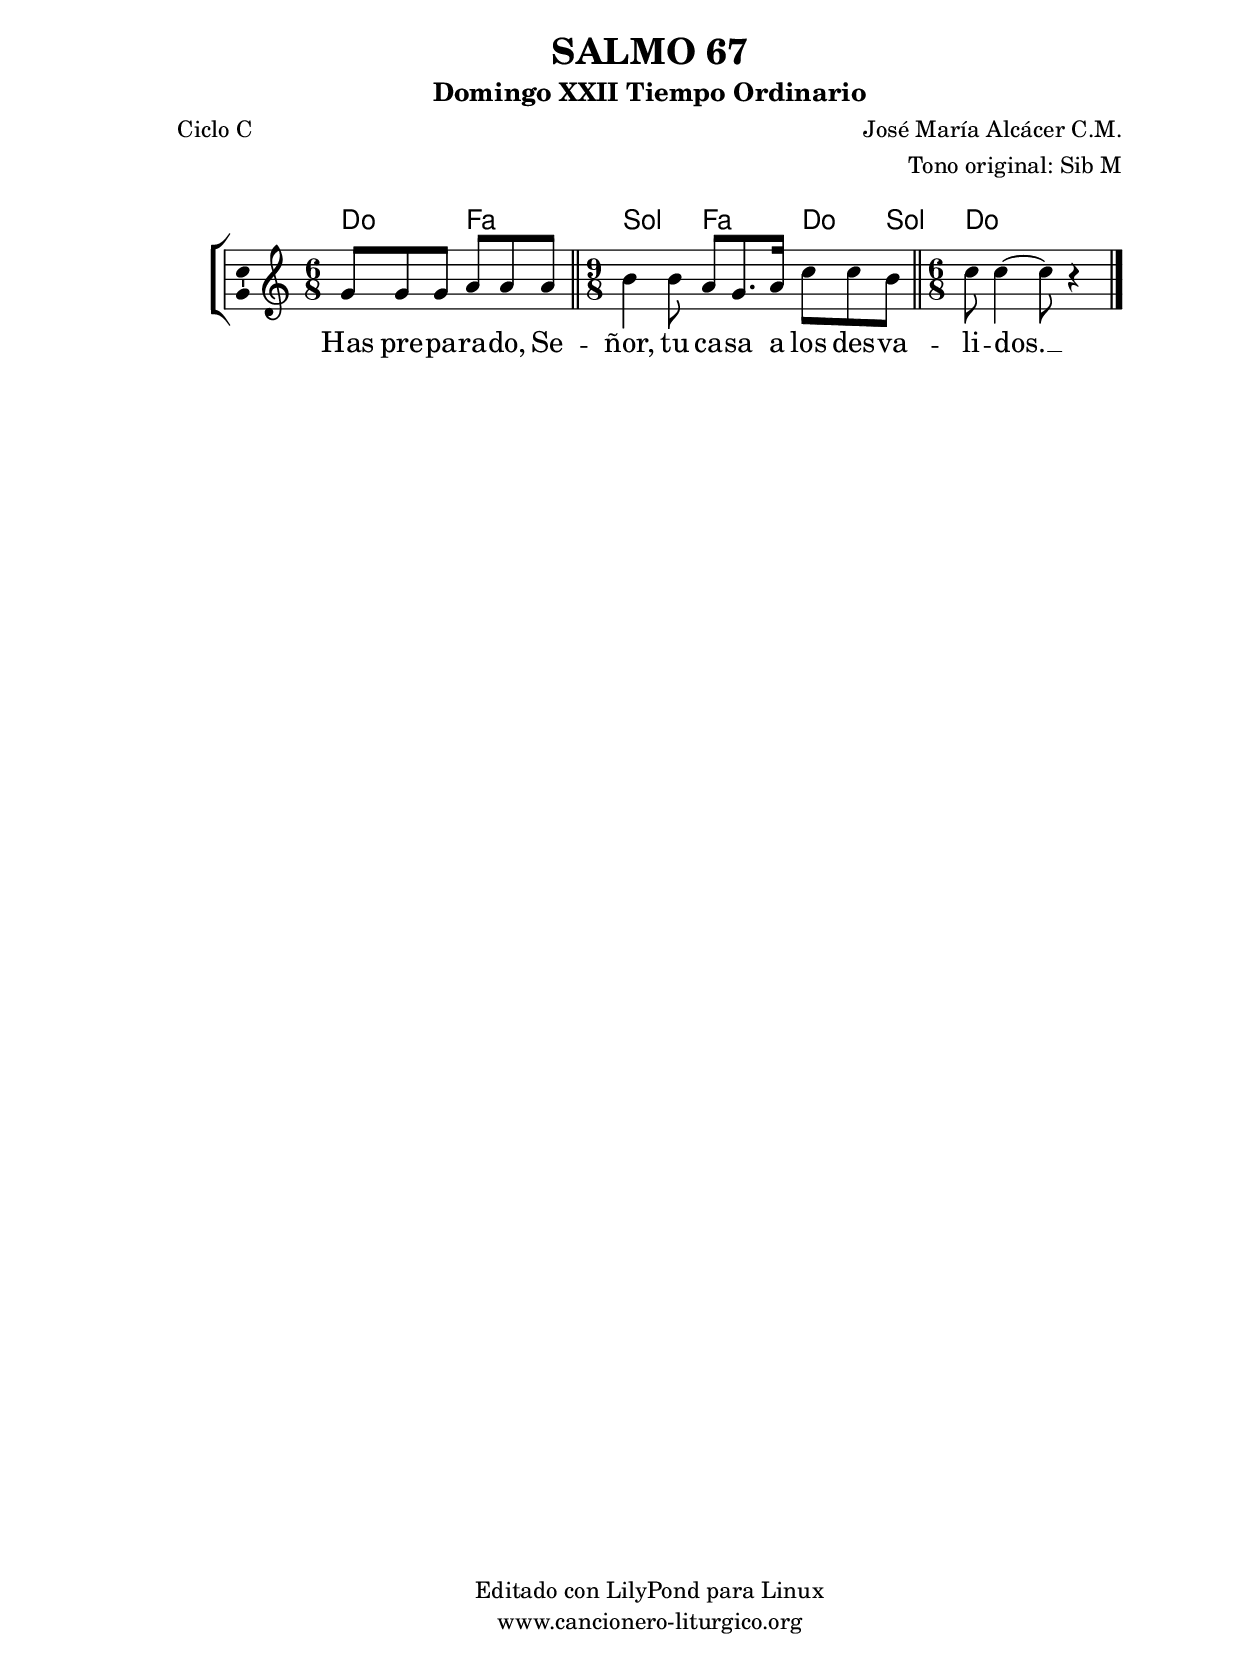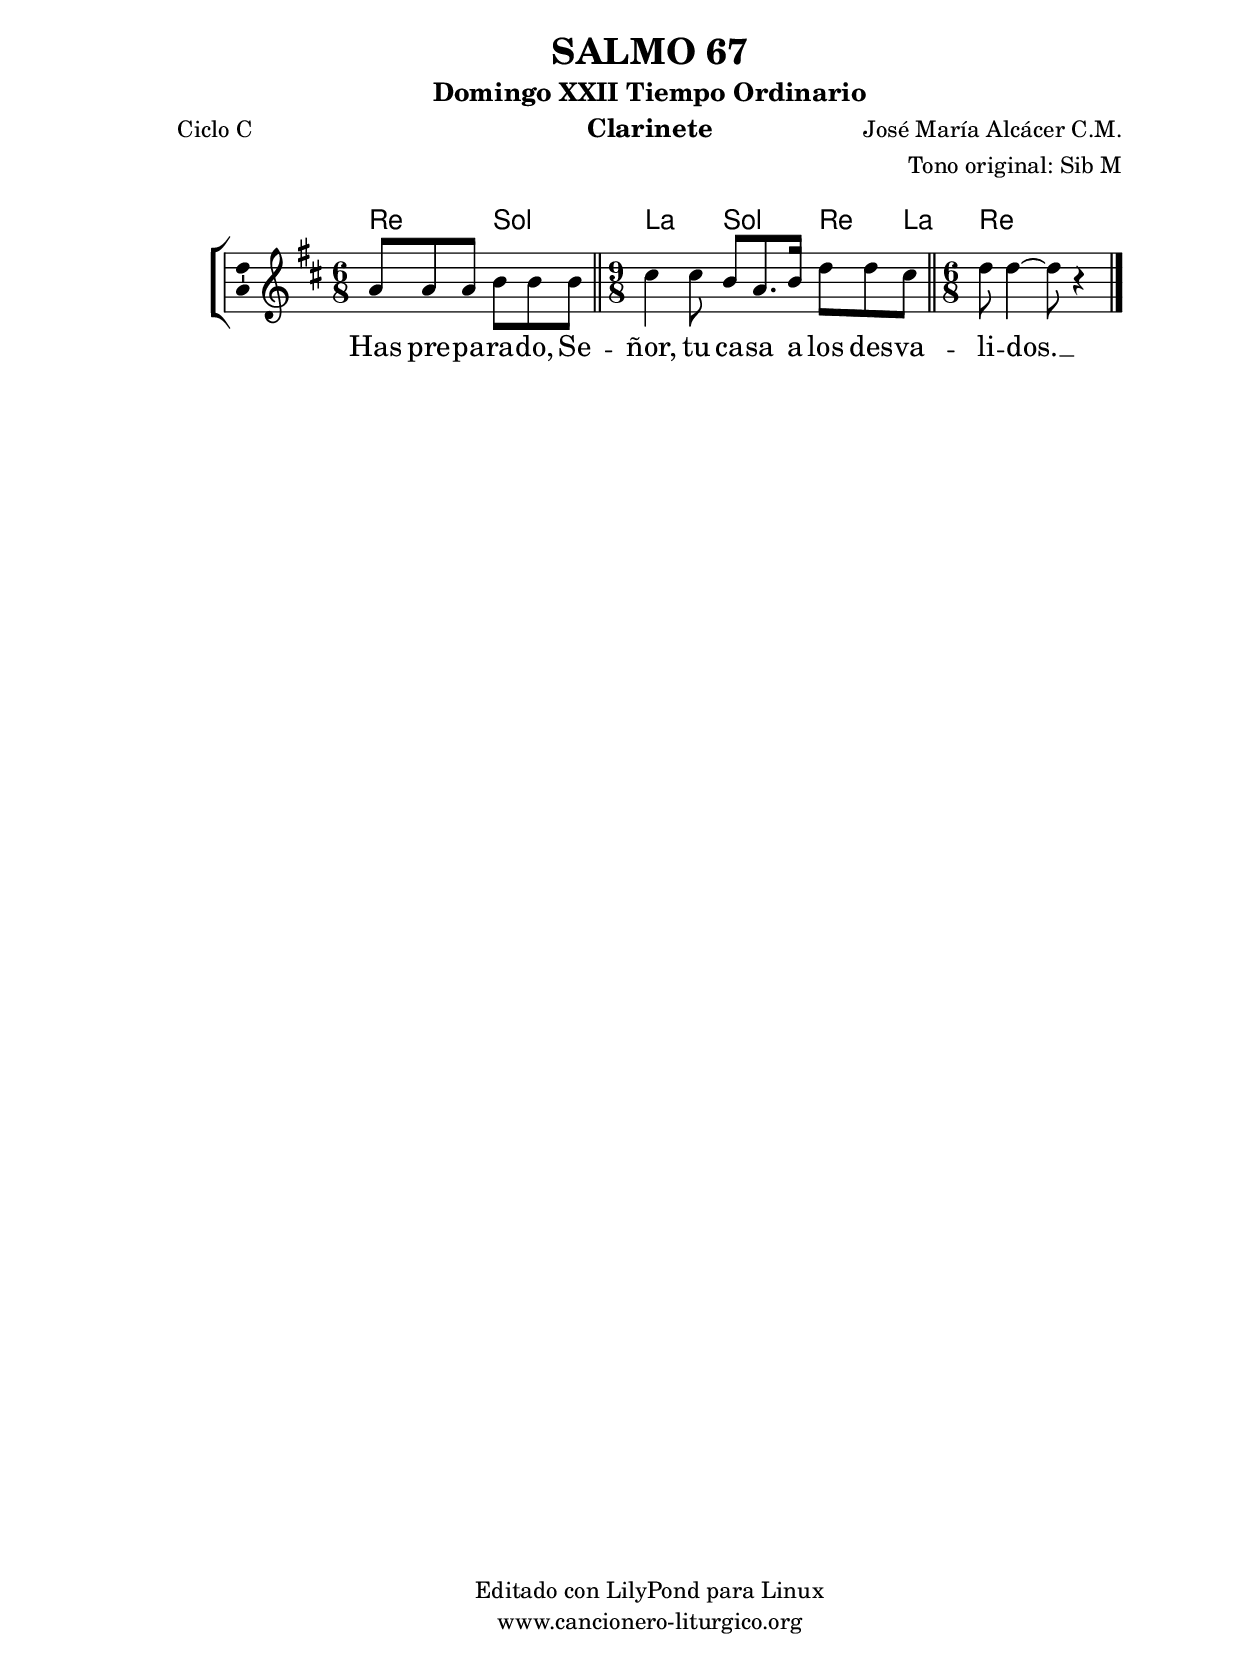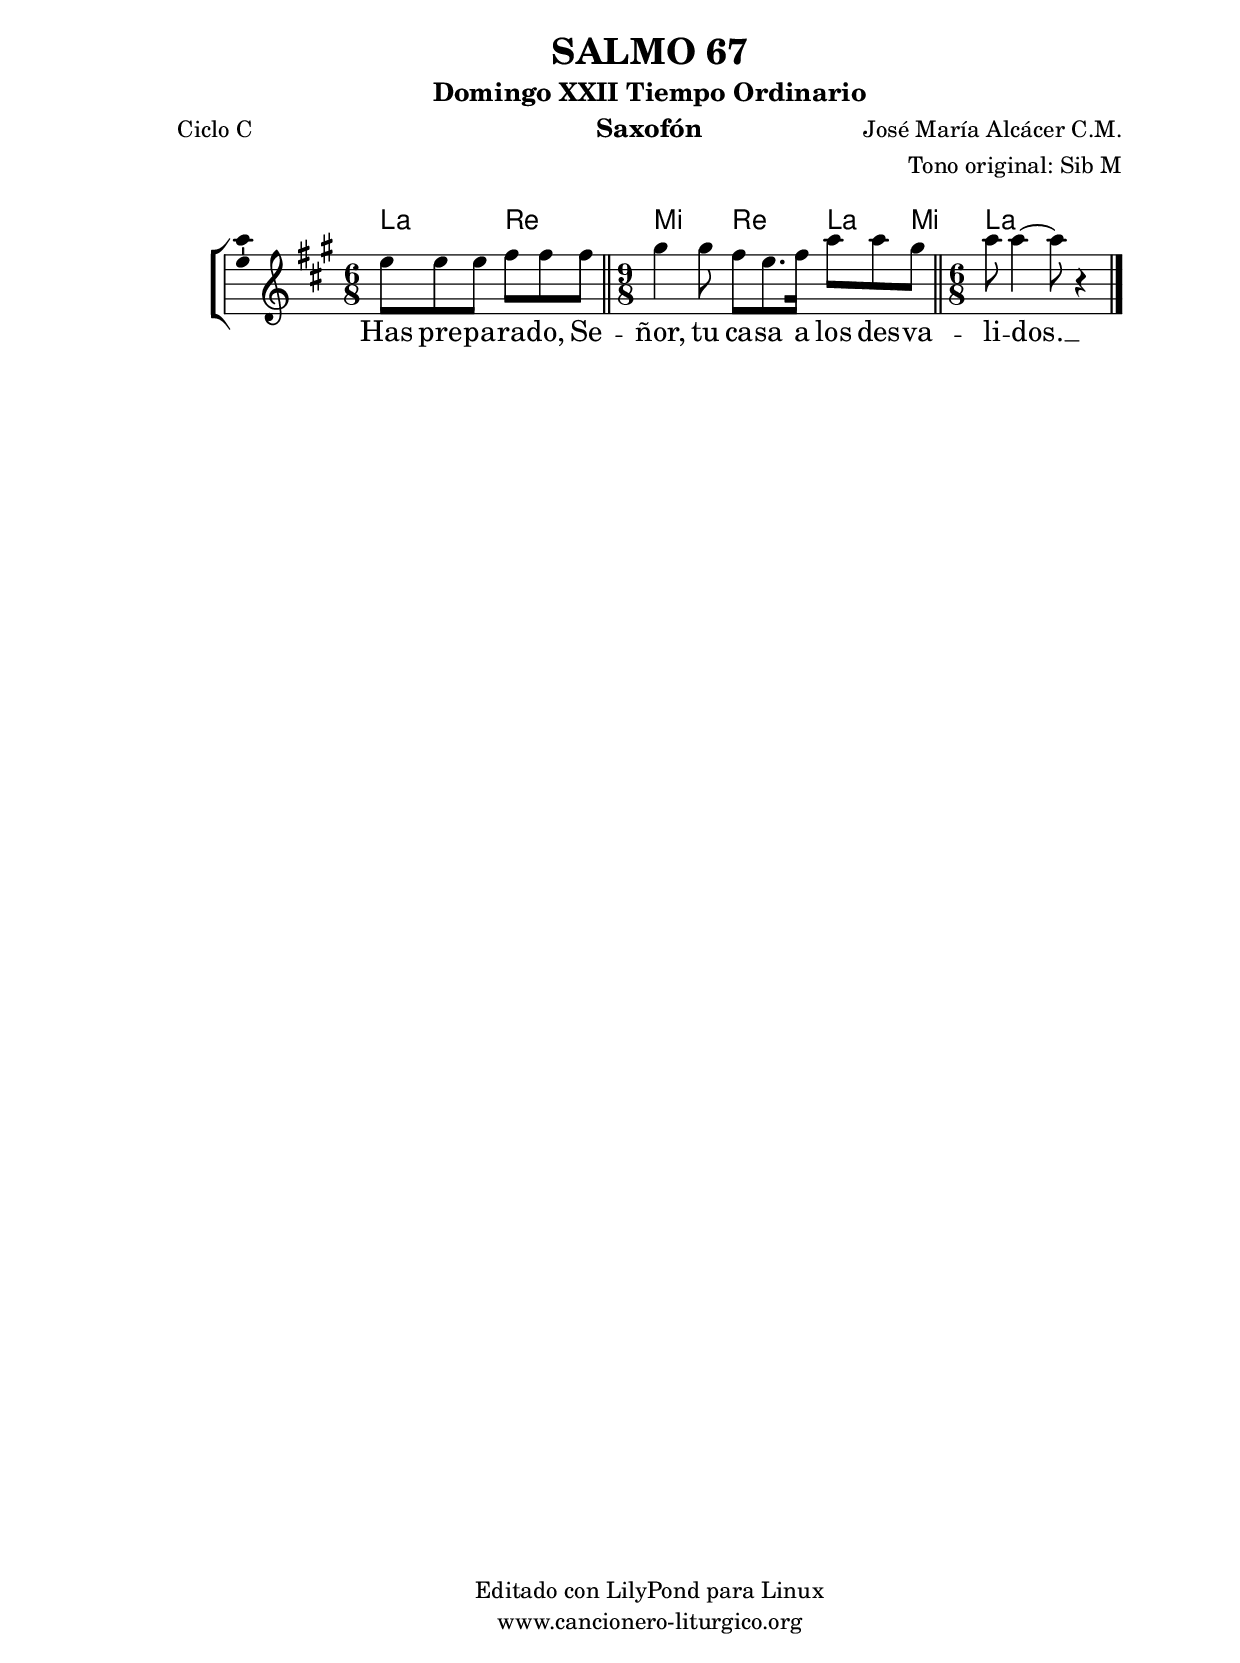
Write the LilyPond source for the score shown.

%
%para convertir .midi en .wav:
%timidity filename.midi -Ow -o finename.wav
%
%
%Para convertir de .wav a .mp3:
%lame -h -m j filename.wav
%
%
%para escuchar el midi:
%timidity nombrefichero.midi
%


%versión de lilypond para la que se ha escrito esta partitura:
\version "2.16.0"

	%Tamaño papel
	#(set-default-paper-size "a4")
	%Tamaño partitura
	#(set-global-staff-size 20)
	%No responde al pulsar sobre una nota
	#(ly:set-option 'point-and-click #f)

%parámetros del encabezamiento:
\header {
	title = "SALMO 67"
	subtitle = "Domingo XXII Tiempo Ordinario"
	composer = "José María Alcácer C.M."
	poet = "Ciclo C"
	meter = ""
	arranger = "Tono original: Sib M"
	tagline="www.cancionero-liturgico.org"
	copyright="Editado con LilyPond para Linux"
	tiempo = "Ordinario"
	usos = "Salmo"
	letra = "Has preparado, Señor, tu casa a los desvalidos."
	}

%parámetros asociados al papel:
\paper  {
	oddHeaderMarkup = \markup {\fill-line { \on-the-fly #not-first-page \fromproperty #'header:title \on-the-fly #not-first-page \fromproperty #'header:composer }}
	evenHeaderMarkup = \markup {\fill-line { \fromproperty #'header:composer \fromproperty #'header:title }}
	#(set-paper-size "a4")
	print-page-number = ##f
	first-page-number = 1
	print-first-page-number = ##f
%	head-separation = 3.0 \cm
	top-margin = 2.0 \cm
	bottom-margin = 0.5\cm
%%%	bottom-margin = -1.0\cm
	left-margin = 3.0 \cm
	line-width = 16.0 \cm 
	indent = 8\mm
	interscoreline = 2.\mm
	between-system-space = 15\mm
%	para que las partituras no llenen la hoja:
	ragged-bottom = ##t
%	idem para la última hoja:
	ragged-last-bottom = ##f
%	para que las partituras llenen el ancho del papel:
	ragged-last = ##f
	after-title-space = 2.5 \cm
%page-count=1
%system-count=8

	%Flexible Vertical Spacing
%	markup-markup-spacing =
%	#'((basic-distance . 15) (minimum-distance . 15) (padding . 3))
	markup-system-spacing =
	#'((basic-distance . 15) (minimum-distance . 15) (padding . 3))
	system-system-spacing =
	#'((basic-distance . 15) (minimum-distance . 15) (padding . 3))
	score-system-spacing =
	#'((basic-distance . 15) (minimum-distance . 15) (padding . 5))
%	top-system-spacing = % header
%	#'((basic-distance . 8) (minimum-distance . 0) (padding . 3))
%	top-markup-spacing =
%	#'((basic-distance . 20) (minimum-distance . 20) (padding . 3))
	last-bottom-spacing = % footer
	#'((basic-distance . 5) (minimum-distance . 5) (padding . 3))
%	score-markup-spacing =
%	#'((basic-distance . 16) (minimum-distance . 13) (padding . 3))

	}


%parámetros que afectan a toda la partitura:
global =  {
	%clave de sol (G):
	\clef G
	%armadura:
	\transpose bes c'
	\key bes \major
	\tempo 4.=56
	\set Score.tempoHideNote = ##t
	}


acordes = {
	\italianChords
	\chordmode {
	\transpose bes c'
{

bes4. ees f ees bes4 f8 bes4. s

	}
	}
}

melodia = 
	\transpose bes c'
{
	\relative c'{

\time 6/8
f8 f f g g g

\bar "||"
\time 9/8
a4 a8 g f8. g16 bes8 bes a

\bar "||"
\time 6/8
bes8 bes4~bes8 r4

	\bar "|."
	}
	}


texto = \lyricmode {
Has pre -- pa -- ra -- do, Se -- ñor, tu ca -- sa a los des -- va -- li -- dos. __
	}


acordesStaff = \context ChordNames = acordesStaff <<
	\set chordChanges = ##t
	\acordes
	>>


vozStaff = \context Voice = vozStaff
\with {\consists "Ambitus_engraver"}
<<
%	\set Staff.instrumentName = ""
%	\set Staff.shortInstrumentName = ""
%	\set Staff.midiInstrument = #"clarinet"
%	\set Staff.midiInstrument = #"cello"
%	\set Staff.midiInstrument = #"flute"
	\set Staff.midiInstrument = #"electric guitar (jazz)"
%	\set Staff.midiInstrument = #"english horn"
%	\set Staff.midiInstrument = #"violin"
%	\set Staff.midiInstrument = #"glockenspiel"
	\set Staff.midiMinimumVolume = #0.7
	\set Staff.midiMaximumVolume = #0.9
	\global
	\melodia
	>>


textoStaff = \context Lyrics = textoStaff <<
	\lyricsto vozStaff \texto
	>>

\book {
	\score {
		\context ChoirStaff {
			\override StaffGroup.SystemStartBracket #'collapse-height = #1
			\override Score.SystemStartBar #'collapse-height = #1
			<<
			\acordesStaff
			\vozStaff
			\textoStaff
			>>
			}
		\layout {
	    		\context {
				\Lyrics
				\override LyricText #'font-size = #2
				}
	   		 \context {
				\Score
				%fontSize = #3
				\override StaffSymbol #'staff-space = #(magstep +3)
				%\override Beam #'thickness = #0.55
				%\override SpacingSpanner #'spacing-increment = #1.0
				%\override Slur #'height-limit = #1.5
				}
			}
		}
	\score {
		\unfoldRepeats
		\context ChoirStaff {
			<<
			\acordesStaff
			\vozStaff
			>>
			}
		\midi {
	  		\context {
	  			\Score
				tempoWholesPerMinute = #(ly:make-moment 70 4)
				}
			}
		}
	}

%Partitura para clarinete
#(define output-suffix "C")
\book {
	\header{
		instrument = "Clarinete"
		}
	\score {
		\context ChoirStaff {
			\override StaffGroup.SystemStartBracket #'collapse-height = #1
			\override Score.SystemStartBar #'collapse-height = #1
\transpose c d
			<<
			\acordesStaff
			\vozStaff
			\textoStaff
			>>
			}
		\layout {
	    		\context {
				\Lyrics
				\override LyricText #'font-size = #2
				}
	   		 \context {
				\Score
				%fontSize = #3
				\override StaffSymbol #'staff-space = #(magstep +3)
				%\override Beam #'thickness = #0.55
				%\override SpacingSpanner #'spacing-increment = #1.0
				%\override Slur #'height-limit = #1.5
				}
			}
		}
	}

%Partitura para saxofón
#(define output-suffix "S")
\book {
	\header{
		instrument = "Saxofón"
		}
	\score {
		\context ChoirStaff {
			\override StaffGroup.SystemStartBracket #'collapse-height = #1
			\override Score.SystemStartBar #'collapse-height = #1
\transpose c a
			<<
			\acordesStaff
			\vozStaff
			\textoStaff
			>>
			}
		\layout {
	    		\context {
				\Lyrics
				\override LyricText #'font-size = #2
				}
	   		 \context {
				\Score
				%fontSize = #3
				\override StaffSymbol #'staff-space = #(magstep +3)
				%\override Beam #'thickness = #0.55
				%\override SpacingSpanner #'spacing-increment = #1.0
				%\override Slur #'height-limit = #1.5
				}
			}
		}
	}

